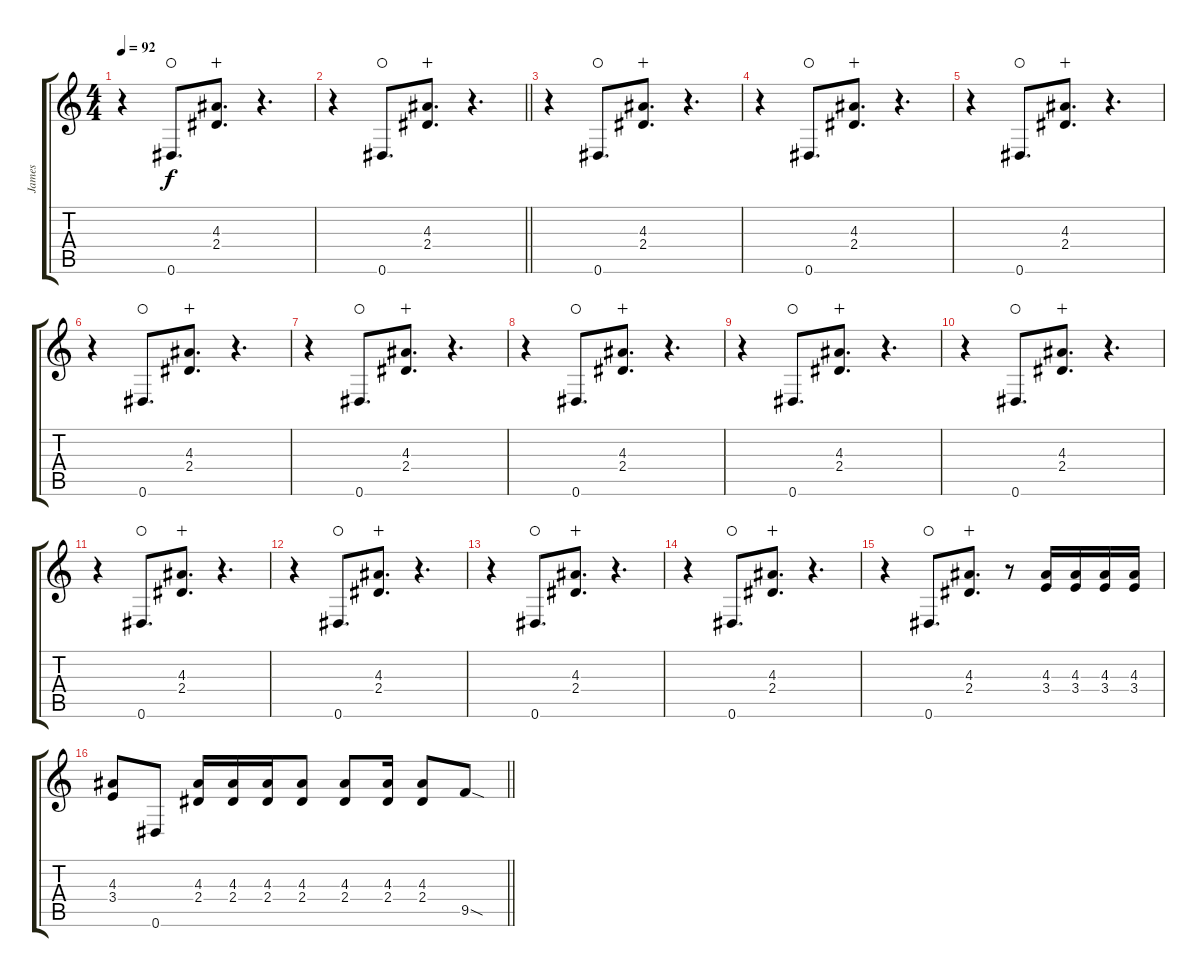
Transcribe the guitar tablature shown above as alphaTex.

\track ("James" "James") {instrument distortionguitar}
\staff {score tabs}
\tuning (Eb4 Bb3 Gb3 Db3 Ab2 Eb2) {hide}
\ts (4 4)
\tempo 92
\clef g2
\ks c
r.4{dy f} 0.6.8{d waho} (4.3 2.4).8{d wahc} r.4{d} |
\barLineRight lightlight
r.4 0.6.8{d waho} (4.3 2.4).8{d wahc} r.4{d} |
\section ("" "")
r.4 0.6.8{d waho} (4.3 2.4).8{d wahc} r.4{d} |
r.4 0.6.8{d waho} (4.3 2.4).8{d wahc} r.4{d} |
r.4 0.6.8{d waho} (4.3 2.4).8{d wahc} r.4{d} |
r.4 0.6.8{d waho} (4.3 2.4).8{d wahc} r.4{d} |
r.4 0.6.8{d waho} (4.3 2.4).8{d wahc} r.4{d} |
r.4 0.6.8{d waho} (4.3 2.4).8{d wahc} r.4{d} |
r.4 0.6.8{d waho} (4.3 2.4).8{d wahc} r.4{d} |
r.4 0.6.8{d waho} (4.3 2.4).8{d wahc} r.4{d} |
r.4 0.6.8{d waho} (4.3 2.4).8{d wahc} r.4{d} |
r.4 0.6.8{d waho} (4.3 2.4).8{d wahc} r.4{d} |
r.4 0.6.8{d waho} (4.3 2.4).8{d wahc} r.4{d} |
r.4 0.6.8{d waho} (4.3 2.4).8{d wahc} r.4{d} |
r.4 0.6.8{d waho} (4.3 2.4).8{d wahc} r.8 (4.3 3.4).16 (4.3 3.4).16 (4.3 3.4).16 (4.3 3.4).16 |
\barLineRight lightlight
(4.3 3.4).8 0.6.8 (4.3 2.4).16 (4.3 2.4).16 (4.3 2.4).16 (4.3 2.4).8 (4.3 2.4).8 (4.3 2.4).16 (4.3 2.4).8 9.5{sod}.8
